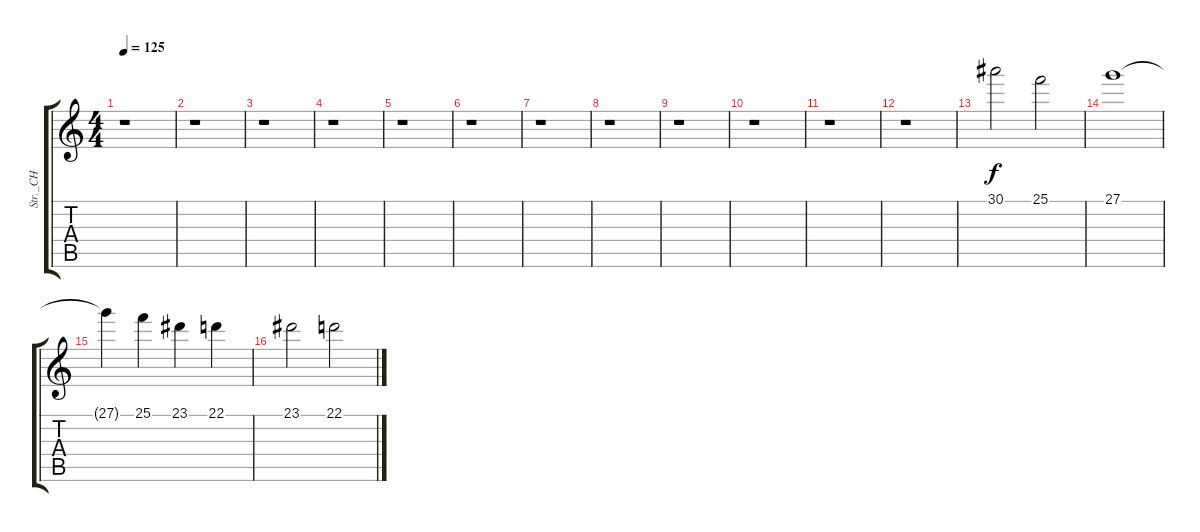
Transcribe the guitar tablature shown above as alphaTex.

\track ("Str._CH" "Str._CH") {instrument stringensemble1}
\staff {score tabs}
\tuning (E4 B3 G3 D3 A2 E2) {hide}
\ts (4 4)
\tempo 125
\clef g2
\ks c
r.1{dy f} |
r.1 |
r.1 |
r.1 |
r.1 |
r.1 |
r.1 |
r.1 |
r.1 |
r.1 |
r.1 |
r.1 |
30.1.2 25.1.2 |
27.1.1 |
27.1{t}.4 25.1.4 23.1.4 22.1.4 |
23.1.2 22.1.2
